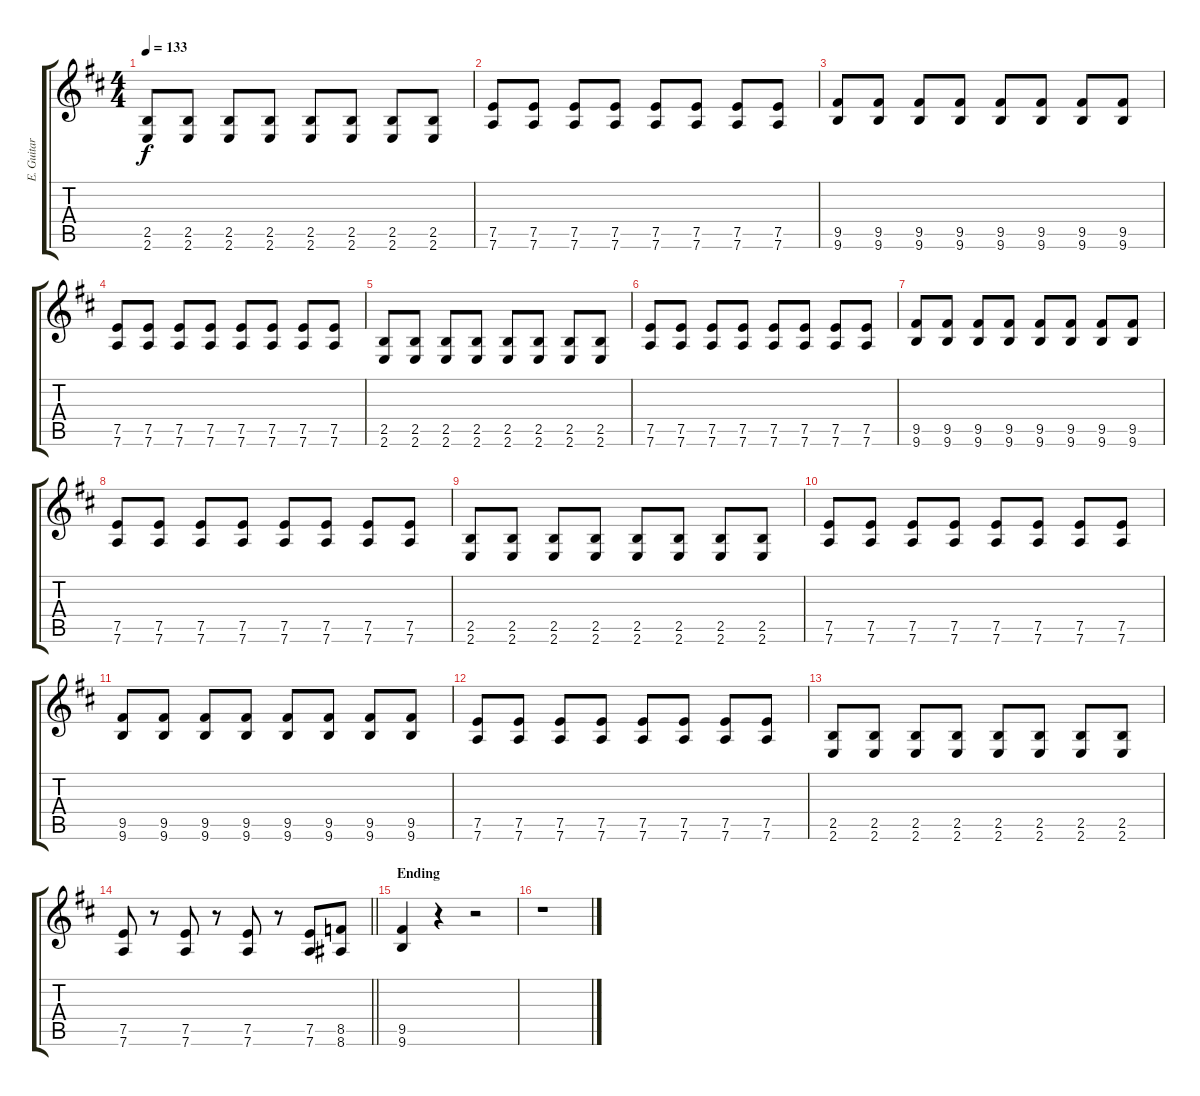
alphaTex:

\track ("E. Guitar II" "E. Guitar ") {instrument overdrivenguitar}
\staff {score tabs}
\tuning (E4 B3 G3 D3 A2 D2) {hide}
\ts (4 4)
\tempo 133
\clef g2
\ks d
(2.5 2.6).8{dy f} (2.5 2.6).8 (2.5 2.6).8 (2.5 2.6).8 (2.5 2.6).8 (2.5 2.6).8 (2.5 2.6).8 (2.5 2.6).8 |
(7.5 7.6).8 (7.5 7.6).8 (7.5 7.6).8 (7.5 7.6).8 (7.5 7.6).8 (7.5 7.6).8 (7.5 7.6).8 (7.5 7.6).8 |
(9.5 9.6).8 (9.5 9.6).8 (9.5 9.6).8 (9.5 9.6).8 (9.5 9.6).8 (9.5 9.6).8 (9.5 9.6).8 (9.5 9.6).8 |
(7.5 7.6).8 (7.5 7.6).8 (7.5 7.6).8 (7.5 7.6).8 (7.5 7.6).8 (7.5 7.6).8 (7.5 7.6).8 (7.5 7.6).8 |
(2.5 2.6).8 (2.5 2.6).8 (2.5 2.6).8 (2.5 2.6).8 (2.5 2.6).8 (2.5 2.6).8 (2.5 2.6).8 (2.5 2.6).8 |
(7.5 7.6).8 (7.5 7.6).8 (7.5 7.6).8 (7.5 7.6).8 (7.5 7.6).8 (7.5 7.6).8 (7.5 7.6).8 (7.5 7.6).8 |
(9.5 9.6).8 (9.5 9.6).8 (9.5 9.6).8 (9.5 9.6).8 (9.5 9.6).8 (9.5 9.6).8 (9.5 9.6).8 (9.5 9.6).8 |
(7.5 7.6).8 (7.5 7.6).8 (7.5 7.6).8 (7.5 7.6).8 (7.5 7.6).8 (7.5 7.6).8 (7.5 7.6).8 (7.5 7.6).8 |
(2.5 2.6).8 (2.5 2.6).8 (2.5 2.6).8 (2.5 2.6).8 (2.5 2.6).8 (2.5 2.6).8 (2.5 2.6).8 (2.5 2.6).8 |
(7.5 7.6).8 (7.5 7.6).8 (7.5 7.6).8 (7.5 7.6).8 (7.5 7.6).8 (7.5 7.6).8 (7.5 7.6).8 (7.5 7.6).8 |
(9.5 9.6).8 (9.5 9.6).8 (9.5 9.6).8 (9.5 9.6).8 (9.5 9.6).8 (9.5 9.6).8 (9.5 9.6).8 (9.5 9.6).8 |
(7.5 7.6).8 (7.5 7.6).8 (7.5 7.6).8 (7.5 7.6).8 (7.5 7.6).8 (7.5 7.6).8 (7.5 7.6).8 (7.5 7.6).8 |
(2.5 2.6).8 (2.5 2.6).8 (2.5 2.6).8 (2.5 2.6).8 (2.5 2.6).8 (2.5 2.6).8 (2.5 2.6).8 (2.5 2.6).8 |
\barLineRight lightlight
(7.5 7.6).8 r.8 (7.5 7.6).8 r.8 (7.5 7.6).8 r.8 (7.5 7.6).8 (8.5 8.6).8 |
\section ("" "Ending")
(9.5 9.6).4 r.4 r.2 |
r.1
